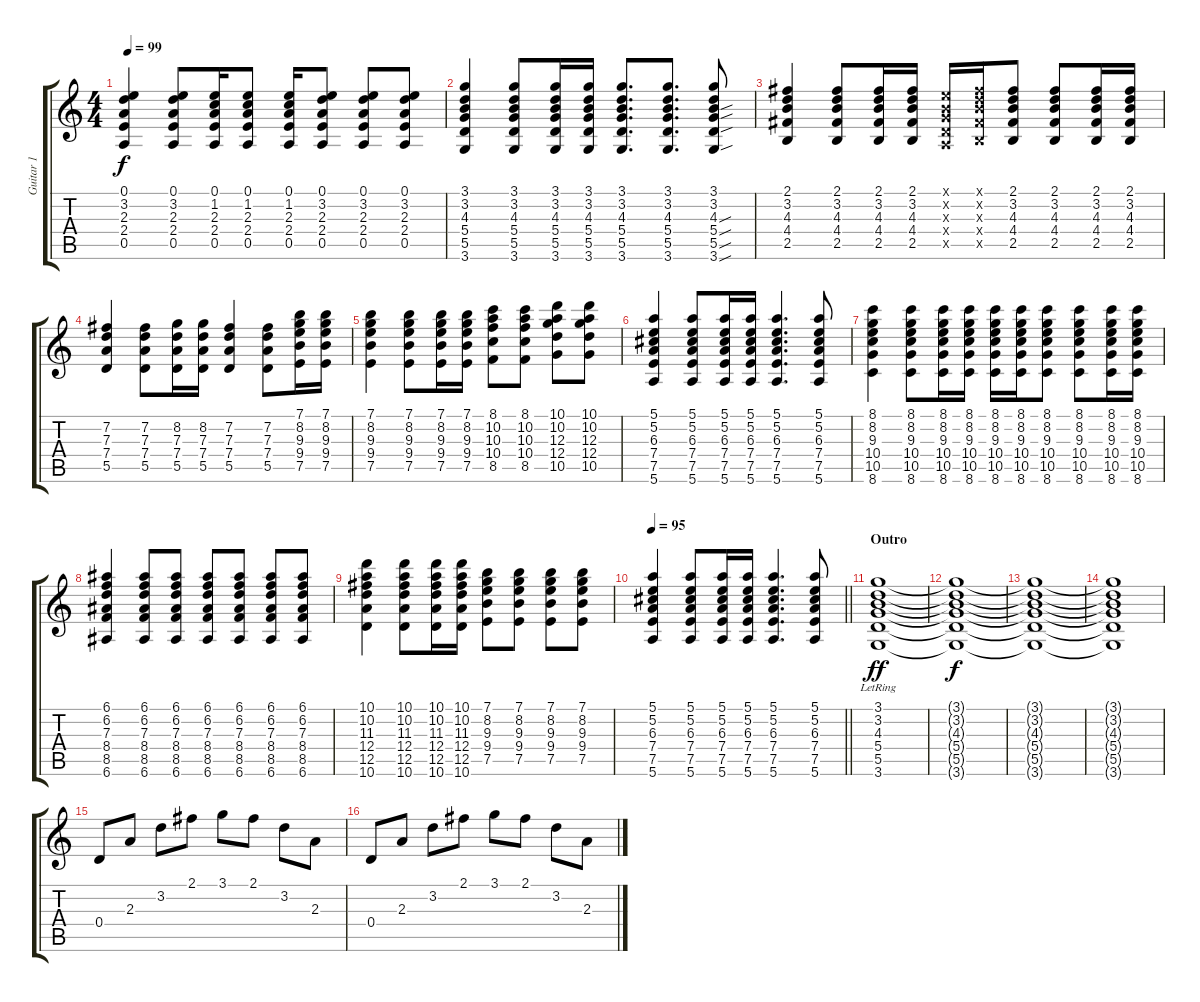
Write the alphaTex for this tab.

\track ("Guitar 1" "Guitar 1") {instrument electricguitarjazz}
\staff {score tabs}
\tuning (E4 B3 G3 D3 A2 E2) {hide}
\ts (4 4)
\tempo 99
\clef g2
\ks c
(0.1 3.2 2.3 2.4 0.5).4{dy f} (0.1 3.2 2.3 2.4 0.5).8 (0.1 1.2 2.3 2.4 0.5).16 (0.1 1.2 2.3 2.4 0.5).8 (0.1 1.2 2.3 2.4 0.5).16 (0.1 3.2 2.3 2.4 0.5).8 (0.1 3.2 2.3 2.4 0.5).8 (0.1 3.2 2.3 2.4 0.5).8 |
(3.1 3.2 4.3 5.4 5.5 3.6).4 (3.1 3.2 4.3 5.4 5.5 3.6).8 (3.1 3.2 4.3 5.4 5.5 3.6).16 (3.1 3.2 4.3 5.4 5.5 3.6).16 (3.1 3.2 4.3 5.4 5.5 3.6).8{d} (3.1 3.2 4.3 5.4 5.5 3.6).8{d} (3.1 3.2 4.3{sou} 5.4{sou} 5.5{sou} 3.6{sou}).8 |
(2.1 3.2 4.3 4.4 2.5).4 (2.1 3.2 4.3 4.4 2.5).8 (2.1 3.2 4.3 4.4 2.5).16 (2.1 3.2 4.3 4.4 2.5).16 (0.1{x} 0.2{x} 0.3{x} 0.4{x} 0.5{x}).16 (2.1{x} 3.2{x} 4.3{x} 4.4{x} 2.5{x}).16 (2.1 3.2 4.3 4.4 2.5).8 (2.1 3.2 4.3 4.4 2.5).8 (2.1 3.2 4.3 4.4 2.5).16 (2.1 3.2 4.3 4.4 2.5).16 |
(7.2 7.3 7.4 5.5).4 (7.2 7.3 7.4 5.5).8 (8.2 7.3 7.4 5.5).16 (8.2 7.3 7.4 5.5).16 (7.2 7.3 7.4 5.5).4 (7.2 7.3 7.4 5.5).8 (7.1 8.2 9.3 9.4 7.5).16 (7.1 8.2 9.3 9.4 7.5).16 |
(7.1 8.2 9.3 9.4 7.5).4 (7.1 8.2 9.3 9.4 7.5).8 (7.1 8.2 9.3 9.4 7.5).16 (7.1 8.2 9.3 9.4 7.5).16 (8.1 10.2 10.3 10.4 8.5).8 (8.1 10.2 10.3 10.4 8.5).8 (10.1 10.2 12.3 12.4 10.5).8 (10.1 10.2 12.3 12.4 10.5).8 |
(5.1 5.2 6.3 7.4 7.5 5.6).4 (5.1 5.2 6.3 7.4 7.5 5.6).8 (5.1 5.2 6.3 7.4 7.5 5.6).16 (5.1 5.2 6.3 7.4 7.5 5.6).16 (5.1 5.2 6.3 7.4 7.5 5.6).4{d} (5.1 5.2 6.3 7.4 7.5 5.6).8 |
(8.1 8.2 9.3 10.4 10.5 8.6).4 (8.1 8.2 9.3 10.4 10.5 8.6).8 (8.1 8.2 9.3 10.4 10.5 8.6).16 (8.1 8.2 9.3 10.4 10.5 8.6).16 (8.1 8.2 9.3 10.4 10.5 8.6).16 (8.1 8.2 9.3 10.4 10.5 8.6).16 (8.1 8.2 9.3 10.4 10.5 8.6).8 (8.1 8.2 9.3 10.4 10.5 8.6).8 (8.1 8.2 9.3 10.4 10.5 8.6).16 (8.1 8.2 9.3 10.4 10.5 8.6).16 |
(6.1 6.2 7.3 8.4 8.5 6.6).4 (6.1 6.2 7.3 8.4 8.5 6.6).8 (6.1 6.2 7.3 8.4 8.5 6.6).8 (6.1 6.2 7.3 8.4 8.5 6.6).8 (6.1 6.2 7.3 8.4 8.5 6.6).8 (6.1 6.2 7.3 8.4 8.5 6.6).8 (6.1 6.2 7.3 8.4 8.5 6.6).8 |
(10.1 10.2 11.3 12.4 12.5 10.6).4 (10.1 10.2 11.3 12.4 12.5 10.6).8 (10.1 10.2 11.3 12.4 12.5 10.6).16 (10.1 10.2 11.3 12.4 12.5 10.6).16 (7.1 8.2 9.3 9.4 7.5).8 (7.1 8.2 9.3 9.4 7.5).8 (7.1 8.2 9.3 9.4 7.5).8 (7.1 8.2 9.3 9.4 7.5).8 |
\tempo 95
\barLineRight lightlight
(5.1 5.2 6.3 7.4 7.5 5.6).4 (5.1 5.2 6.3 7.4 7.5 5.6).8 (5.1 5.2 6.3 7.4 7.5 5.6).16 (5.1 5.2 6.3 7.4 7.5 5.6).16 (5.1 5.2 6.3 7.4 7.5 5.6).4{d} (5.1 5.2 6.3 7.4 7.5 5.6).8 |
\section ("" "Outro")
(3.1 3.2 4.3 5.4 5.5 3.6{lr}).1{dy ff} |
(3.1{t} 3.2{t} 4.3{t} 5.4{t} 5.5{t} 3.6{t}).1{dy f} |
(3.1{t} 3.2{t} 4.3{t} 5.4{t} 5.5{t} 3.6{t}).1 |
(3.1{t} 3.2{t} 4.3{t} 5.4{t} 5.5{t} 3.6{t}).1{volume 0} |
0.4.8{volume 12} 2.3.8 3.2.8 2.1.8 3.1.8 2.1.8 3.2.8 2.3.8 |
0.4.8 2.3.8 3.2.8 2.1.8 3.1.8 2.1.8 3.2.8 2.3.8
